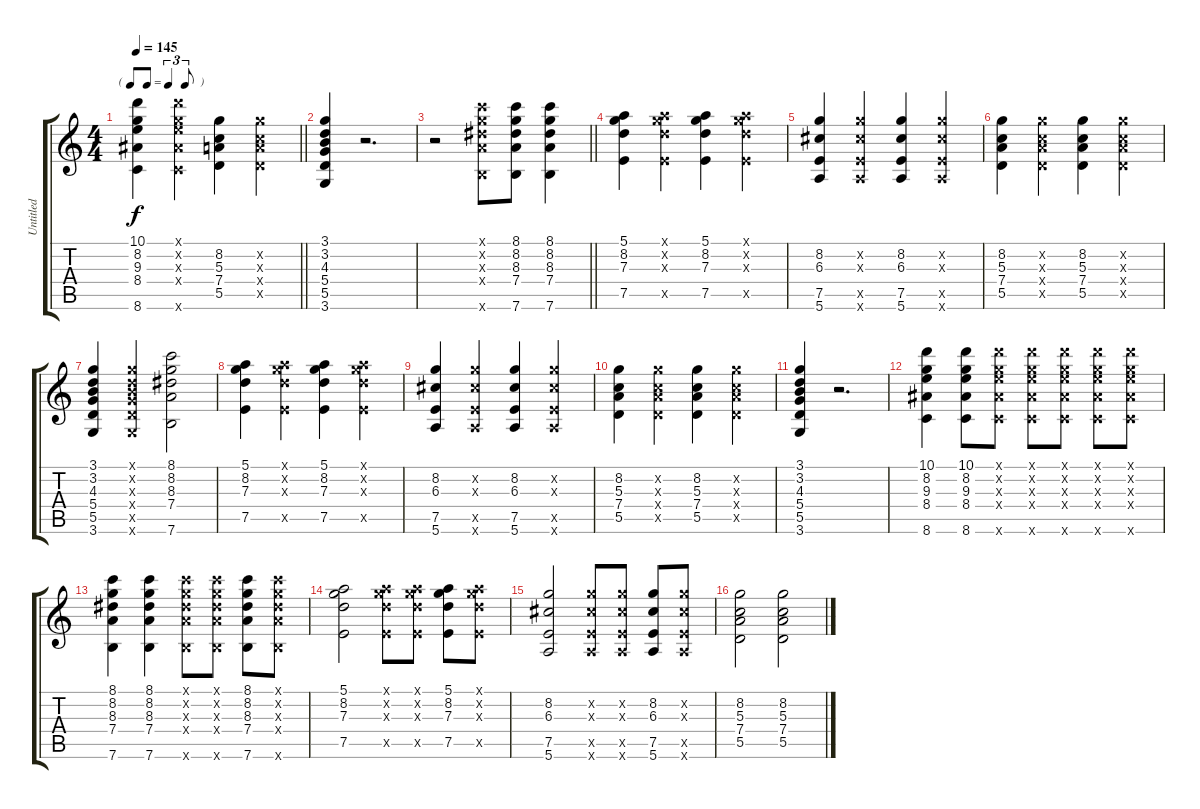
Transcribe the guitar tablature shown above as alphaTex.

\track ("Untitled" "Untitled") {instrument acousticguitarnylon}
\staff {score tabs}
\tuning (E4 B3 G3 D3 A2 E2) {hide}
\ts (4 4)
\tf triplet8th
\tempo 145
\clef g2
\barLineRight lightlight
\ks c
(10.1 8.2 9.3 8.4 8.6).4{dy f} (10.1{x} 8.2{x} 9.3{x} 8.4{x} 8.6{x}).4 (8.2 5.3 7.4 5.5).4 (8.2{x} 5.3{x} 7.4{x} 5.5{x}).4 |
(3.1 3.2 4.3 5.4 5.5 3.6).4 r.2{d} |
\barLineRight lightlight
r.2 (8.1{x} 8.2{x} 8.3{x} 7.4{x} 7.6{x}).8 (8.1 8.2 8.3 7.4 7.6).8 (8.1 8.2 8.3 7.4 7.6).4 |
(5.1 8.2 7.3 7.5).4 (5.1{x} 8.2{x} 7.3{x} 7.5{x}).4 (5.1 8.2 7.3 7.5).4 (5.1{x} 8.2{x} 7.3{x} 7.5{x}).4 |
(8.2 6.3 7.5 5.6).4 (8.2{x} 6.3{x} 7.5{x} 5.6{x}).4 (8.2 6.3 7.5 5.6).4 (8.2{x} 6.3{x} 7.5{x} 5.6{x}).4 |
(8.2 5.3 7.4 5.5).4 (8.2{x} 5.3{x} 7.4{x} 5.5{x}).4 (8.2 5.3 7.4 5.5).4 (8.2{x} 5.3{x} 7.4{x} 5.5{x}).4 |
(3.1 3.2 4.3 5.4 5.5 3.6).4 (3.1{x} 3.2{x} 4.3{x} 5.4{x} 5.5{x} 3.6{x}).4 (8.1 8.2 8.3 7.4 7.6).2 |
(5.1 8.2 7.3 7.5).4 (5.1{x} 8.2{x} 7.3{x} 7.5{x}).4 (5.1 8.2 7.3 7.5).4 (5.1{x} 8.2{x} 7.3{x} 7.5{x}).4 |
(8.2 6.3 7.5 5.6).4 (8.2{x} 6.3{x} 7.5{x} 5.6{x}).4 (8.2 6.3 7.5 5.6).4 (8.2{x} 6.3{x} 7.5{x} 5.6{x}).4 |
(8.2 5.3 7.4 5.5).4 (8.2{x} 5.3{x} 7.4{x} 5.5{x}).4 (8.2 5.3 7.4 5.5).4 (8.2{x} 5.3{x} 7.4{x} 5.5{x}).4 |
(3.1 3.2 4.3 5.4 5.5 3.6).4 r.2{d} |
(10.1 8.2 9.3 8.4 8.6).4 (10.1 8.2 9.3 8.4 8.6).8 (10.1{x} 8.2{x} 9.3{x} 8.4{x} 8.6{x}).8 (10.1{x} 8.2{x} 9.3{x} 8.4{x} 8.6{x}).8 (10.1{x} 8.2{x} 9.3{x} 8.4{x} 8.6{x}).8 (10.1{x} 8.2{x} 9.3{x} 8.4{x} 8.6{x}).8 (10.1{x} 8.2{x} 9.3{x} 8.4{x} 8.6{x}).8 |
(8.1 8.2 8.3 7.4 7.6).4 (8.1 8.2 8.3 7.4 7.6).4 (8.1{x} 8.2{x} 8.3{x} 7.4{x} 7.6{x}).8 (8.1{x} 8.2{x} 8.3{x} 7.4{x} 7.6{x}).8 (8.1 8.2 8.3 7.4 7.6).8 (8.1{x} 8.2{x} 8.3{x} 7.4{x} 7.6{x}).8 |
(5.1 8.2 7.3 7.5).2 (5.1{x} 8.2{x} 7.3{x} 7.5{x}).8 (5.1{x} 8.2{x} 7.3{x} 7.5{x}).8 (5.1 8.2 7.3 7.5).8 (5.1{x} 8.2{x} 7.3{x} 7.5{x}).8 |
(8.2 6.3 7.5 5.6).2 (8.2{x} 6.3{x} 7.5{x} 5.6{x}).8 (8.2{x} 6.3{x} 7.5{x} 5.6{x}).8 (8.2 6.3 7.5 5.6).8 (8.2{x} 6.3{x} 7.5{x} 5.6{x}).8 |
(8.2 5.3 7.4 5.5).2 (8.2 5.3 7.4 5.5).2
